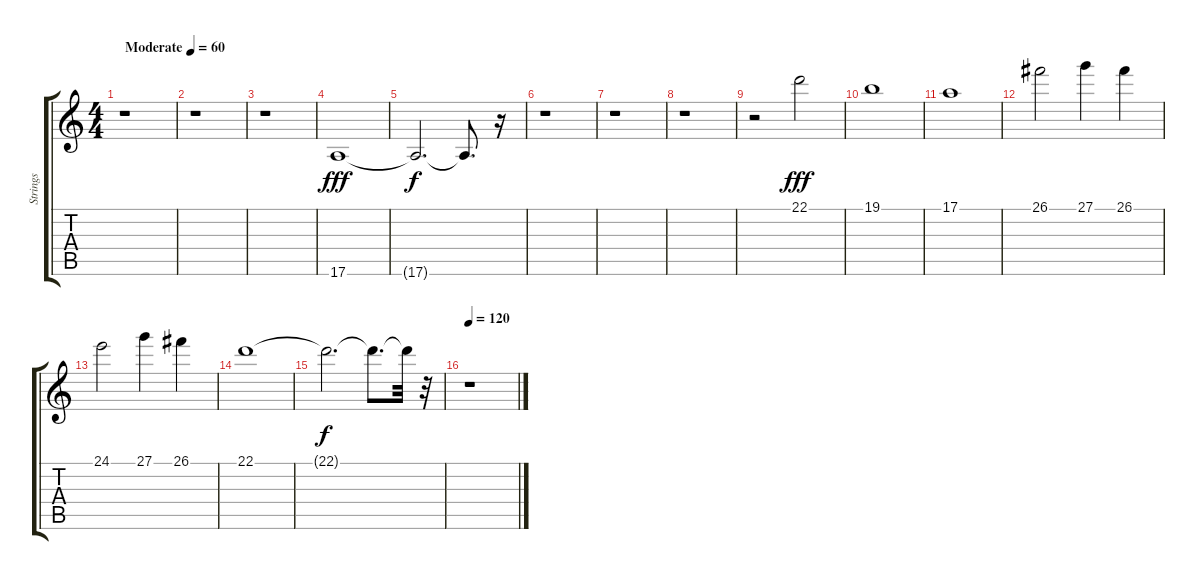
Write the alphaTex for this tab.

\track ("Strings   " "Strings   ") {instrument stringensemble1}
\staff {score tabs}
\tuning (E4 B3 G3 D3 A2 E2) {hide}
\ts (4 4)
\tempo (60 "Moderate")
\clef g2
\ks c
r.1{dy fff instrument stringensemble1} |
r.1 |
r.1 |
17.6.1{volume 2} |
17.6{t}.2{d dy f} 17.6{t}.8{d} r.16 |
r.1 |
r.1 |
r.1 |
r.2 22.1.2{dy fff volume 4} |
19.1.1{volume 6} |
17.1.1{volume 12} |
26.1.2 27.1.4 26.1.4 |
24.1.2 27.1.4 26.1.4 |
22.1.1 |
22.1{t}.2{d dy f} 22.1{t}.8{d} 22.1{t}.32 r.32 |
\tempo 120
r.1
